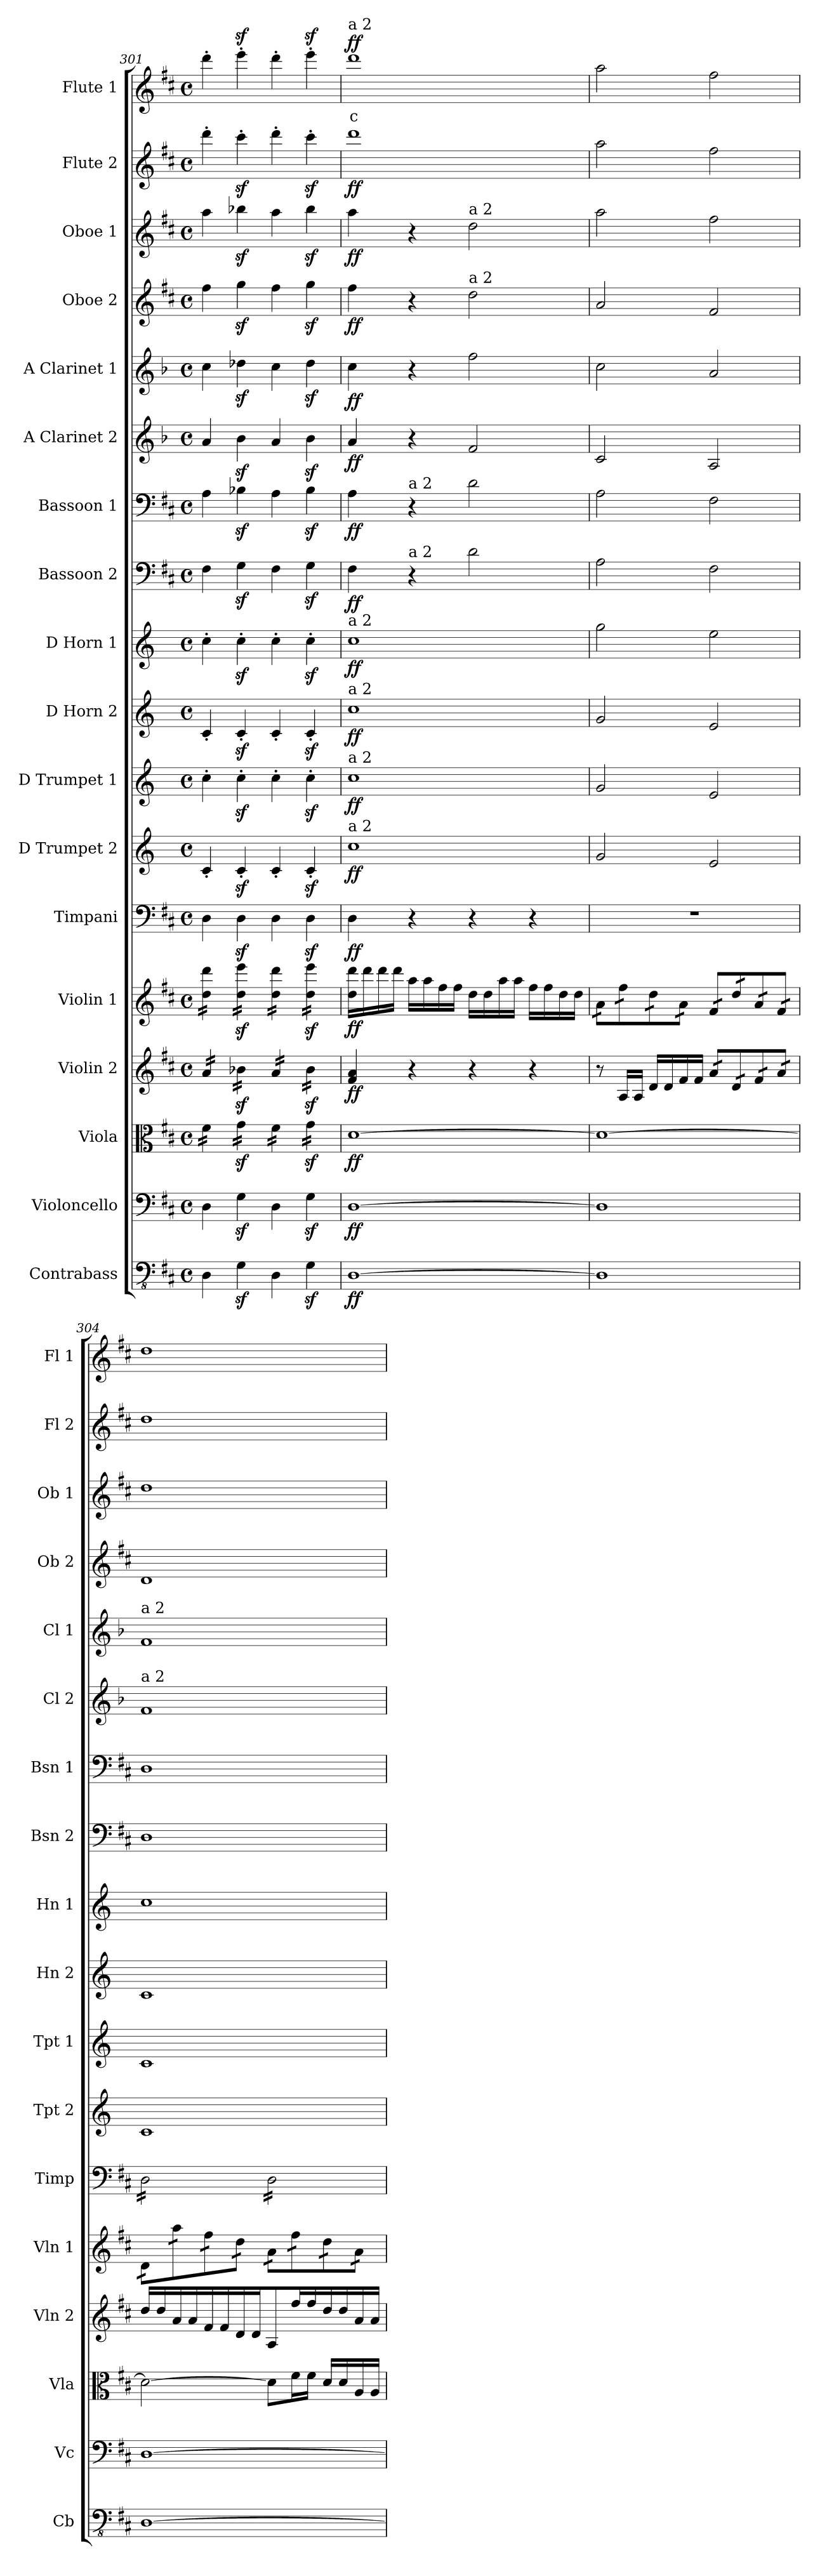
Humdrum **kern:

**kern	**dynam	**kern	**dynam	**kern	**dynam	**kern	**dynam	**kern	**dynam	**kern	**dynam	**kern	**dynam	**kern	**dynam	**kern	**dynam	**kern	**dynam	**kern	**dynam	**kern	**dynam	**kern	**dynam	**kern	**dynam	**kern	**dynam	**kern	**dynam	**kern	**dynam	**kern	**text	**dynam
*part18	*part18	*part17	*part17	*part16	*part16	*part15	*part15	*part14	*part14	*part13	*part13	*part12	*part12	*part11	*part11	*part10	*part10	*part9	*part9	*part8	*part8	*part7	*part7	*part6	*part6	*part5	*part5	*part4	*part4	*part3	*part3	*part2	*part2	*part1	*part1	*part1
*staff18	*staff18	*staff17	*staff17	*staff16	*staff16	*staff15	*staff15	*staff14	*staff14	*staff13	*staff13	*staff12	*staff12	*staff11	*staff11	*staff10	*staff10	*staff9	*staff9	*staff8	*staff8	*staff7	*staff7	*staff6	*staff6	*staff5	*staff5	*staff4	*staff4	*staff3	*staff3	*staff2	*staff2	*staff1	*staff1	*staff1
*I"Contrabass	*	*I"Violoncello	*	*I"Viola	*	*I"Violin 2	*	*I"Violin 1	*	*I"Timpani	*	*I"D Trumpet 2	*	*I"D Trumpet 1	*	*I"D Horn 2	*	*I"D Horn 1	*	*I"Bassoon 2	*	*I"Bassoon 1	*	*I"A Clarinet 2	*	*I"A Clarinet 1	*	*I"Oboe 2	*	*I"Oboe 1	*	*I"Flute 2	*	*I"Flute 1	*	*
*I'Cb	*	*I'Vc	*	*I'Vla	*	*I'Vln 2	*	*I'Vln 1	*	*I'Timp	*	*I'Tpt 2	*	*I'Tpt 1	*	*I'Hn 2	*	*I'Hn 1	*	*I'Bsn 2	*	*I'Bsn 1	*	*I'Cl 2	*	*I'Cl 1	*	*I'Ob 2	*	*I'Ob 1	*	*I'Fl 2	*	*I'Fl 1	*	*
*clefFv4	*	*clefF4	*	*clefC3	*	*clefG2	*	*clefG2	*	*clefF4	*	*clefG2	*	*clefG2	*	*clefG2	*	*clefG2	*	*clefF4	*	*clefF4	*	*clefG2	*	*clefG2	*	*clefG2	*	*clefG2	*	*clefG2	*	*clefG2	*	*
*	*	*	*	*	*	*	*	*	*	*	*	*ITrd-1c-2	*	*ITrd-1c-2	*	*ITrd6c10	*	*ITrd6c10	*	*	*	*	*	*ITrd2c3	*	*ITrd2c3	*	*	*	*	*	*	*	*	*	*
*k[f#c#]	*	*k[f#c#]	*	*k[f#c#]	*	*k[f#c#]	*	*k[f#c#]	*	*k[f#c#]	*	*k[f#c#]	*	*k[f#c#]	*	*k[f#c#]	*	*k[f#c#]	*	*k[f#c#]	*	*k[f#c#]	*	*k[f#c#]	*	*k[f#c#]	*	*k[f#c#]	*	*k[f#c#]	*	*k[f#c#]	*	*k[f#c#]	*	*
*M4/4	*	*M4/4	*	*M4/4	*	*M4/4	*	*M4/4	*	*M4/4	*	*M4/4	*	*M4/4	*	*M4/4	*	*M4/4	*	*M4/4	*	*M4/4	*	*M4/4	*	*M4/4	*	*M4/4	*	*M4/4	*	*M4/4	*	*M4/4	*	*
*met(c)	*	*met(c)	*	*met(c)	*	*met(c)	*	*met(c)	*	*met(c)	*	*met(c)	*	*met(c)	*	*met(c)	*	*met(c)	*	*met(c)	*	*met(c)	*	*met(c)	*	*met(c)	*	*met(c)	*	*met(c)	*	*met(c)	*	*met(c)	*	*
=301	=301	=301	=301	=301	=301	=301	=301	=301	=301	=301	=301	=301	=301	=301	=301	=301	=301	=301	=301	=301	=301	=301	=301	=301	=301	=301	=301	=301	=301	=301	=301	=301	=301	=301	=301	=301
*	*	*	*	*tremolo	*	*	*	*	*	*	*	*	*	*	*	*	*	*	*	*	*	*	*	*	*	*	*	*	*	*	*	*	*	*	*	*
*	*	*	*	*	*	*tremolo	*	*	*	*	*	*	*	*	*	*	*	*	*	*	*	*	*	*	*	*	*	*	*	*	*	*	*	*	*	*
*	*	*	*	*	*	*	*	*tremolo	*	*	*	*	*	*	*	*	*	*	*	*	*	*	*	*	*	*	*	*	*	*	*	*	*	*	*	*
4DD\	.	4D\	.	16f#\LL	.	16a/LL	.	16dd\ 16ddd\LL	.	4D\	.	4d'/	.	4dd'\	.	4D'/	.	4d'\	.	4F#\	.	4A\	.	4f#/	.	4a\	.	4ff#\	.	4aa\	.	4ddd'\	.	4ddd'\	.	.
.	.	.	.	16f#\	.	16a/	.	16dd\ 16ddd\	.	.	.	.	.	.	.	.	.	.	.	.	.	.	.	.	.	.	.	.	.	.	.	.	.	.	.	.
.	.	.	.	16f#\	.	16a/	.	16dd\ 16ddd\	.	.	.	.	.	.	.	.	.	.	.	.	.	.	.	.	.	.	.	.	.	.	.	.	.	.	.	.
.	.	.	.	16f#\JJ	.	16a/JJ	.	16dd\ 16ddd\JJ	.	.	.	.	.	.	.	.	.	.	.	.	.	.	.	.	.	.	.	.	.	.	.	.	.	.	.	.
4GGz<\	.	4Gz<\	.	16gz<\LL	.	16b-Xz<\LL	.	16dd\z< 16eee\z<LL	.	4Dz<\	.	4dz<'/	.	4ddz<'\	.	4Dz<'/	.	4dz<'\	.	4Gz<\	.	4B-Xz<\	.	4gz<\	.	4b-Xz<\	.	4ggz<\	.	4bb-Xz<\	.	4ccc#z<'\	.	4eeez<'\	.	.
.	.	.	.	16gz<\	.	16b-Xz<\	.	16dd\z< 16eee\z<	.	.	.	.	.	.	.	.	.	.	.	.	.	.	.	.	.	.	.	.	.	.	.	.	.	.	.	.
.	.	.	.	16gz<\	.	16b-Xz<\	.	16dd\z< 16eee\z<	.	.	.	.	.	.	.	.	.	.	.	.	.	.	.	.	.	.	.	.	.	.	.	.	.	.	.	.
.	.	.	.	16gz<\JJ	.	16b-Xz<\JJ	.	16dd\z< 16eee\z<JJ	.	.	.	.	.	.	.	.	.	.	.	.	.	.	.	.	.	.	.	.	.	.	.	.	.	.	.	.
4DD\	.	4D\	.	16f#\LL	.	16a/LL	.	16dd\ 16ddd\LL	.	4D\	.	4d'/	.	4dd'\	.	4D'/	.	4d'\	.	4F#\	.	4A\	.	4f#/	.	4a\	.	4ff#\	.	4aa\	.	4ddd'\	.	4ddd'\	.	.
.	.	.	.	16f#\	.	16a/	.	16dd\ 16ddd\	.	.	.	.	.	.	.	.	.	.	.	.	.	.	.	.	.	.	.	.	.	.	.	.	.	.	.	.
.	.	.	.	16f#\	.	16a/	.	16dd\ 16ddd\	.	.	.	.	.	.	.	.	.	.	.	.	.	.	.	.	.	.	.	.	.	.	.	.	.	.	.	.
.	.	.	.	16f#\JJ	.	16a/JJ	.	16dd\ 16ddd\JJ	.	.	.	.	.	.	.	.	.	.	.	.	.	.	.	.	.	.	.	.	.	.	.	.	.	.	.	.
4GGz<\	.	4Gz<\	.	16gz<\LL	.	16b-z<\LL	.	16dd\z< 16eee\z<LL	.	4Dz<\	.	4dz<'/	.	4ddz<'\	.	4Dz<'/	.	4dz<'\	.	4Gz<\	.	4B-z<\	.	4gz<\	.	4b-z<\	.	4ggz<\	.	4bb-z<\	.	4ccc#z<'\	.	4eeez<'\	.	.
.	.	.	.	16gz<\	.	16b-z<\	.	16dd\z< 16eee\z<	.	.	.	.	.	.	.	.	.	.	.	.	.	.	.	.	.	.	.	.	.	.	.	.	.	.	.	.
.	.	.	.	16gz<\	.	16b-z<\	.	16dd\z< 16eee\z<	.	.	.	.	.	.	.	.	.	.	.	.	.	.	.	.	.	.	.	.	.	.	.	.	.	.	.	.
.	.	.	.	16gz<\JJ	.	16b-z<\JJ	.	16dd\z< 16eee\z<JJ	.	.	.	.	.	.	.	.	.	.	.	.	.	.	.	.	.	.	.	.	.	.	.	.	.	.	.	.
*	*	*	*	*	*	*	*	*Xtremolo	*	*	*	*	*	*	*	*	*	*	*	*	*	*	*	*	*	*	*	*	*	*	*	*	*	*	*	*
*	*	*	*	*	*	*Xtremolo	*	*	*	*	*	*	*	*	*	*	*	*	*	*	*	*	*	*	*	*	*	*	*	*	*	*	*	*	*	*
*	*	*	*	*Xtremolo	*	*	*	*	*	*	*	*	*	*	*	*	*	*	*	*	*	*	*	*	*	*	*	*	*	*	*	*	*	*	*	*
=302	=302	=302	=302	=302	=302	=302	=302	=302	=302	=302	=302	=302	=302	=302	=302	=302	=302	=302	=302	=302	=302	=302	=302	=302	=302	=302	=302	=302	=302	=302	=302	=302	=302	=302	=302	=302
!	!	!	!	!	!	!	!	!	!	!	!	!	!	!	!	!	!	!	!	!	!	!	!	!	!	!	!	!	!	!	!	!	!	!LO:TX:a:t=a 2	!	!
!	!	!	!	!	!	!	!	!	!	!	!	!	!	!	!	!	!	!LO:TX:a:t=a 2	!	!	!	!	!	!	!	!	!	!	!	!	!	!	!	!	!	!
!	!	!	!	!	!	!	!	!	!	!	!	!	!	!	!	!LO:TX:a:t=a 2	!	!	!	!	!	!	!	!	!	!	!	!	!	!	!	!	!	!	!	!
!	!	!	!	!	!	!	!	!	!	!	!	!	!	!LO:TX:a:t=a 2	!	!	!	!	!	!	!	!	!	!	!	!	!	!	!	!	!	!	!	!	!	!
!	!	!	!	!	!	!	!	!	!	!	!	!LO:TX:a:t=a 2	!	!	!	!	!	!	!	!	!	!	!	!	!	!	!	!	!	!	!	!	!	!	!	!
!	!LO:DY:b	!	!LO:DY:b	!	!LO:DY:b	!	!LO:DY:b	!	!LO:DY:b	!	!LO:DY:b	!	!LO:DY:b	!	!LO:DY:b	!	!LO:DY:b	!	!LO:DY:b	!	!LO:DY:b	!	!LO:DY:b	!	!LO:DY:b	!	!LO:DY:b	!	!LO:DY:b	!	!LO:DY:b	!	!LO:DY:b	!	!LO:LY:b:color=#FF0000	!LO:DY:b
[1DD	ff	[1D	ff	[1d	ff	4f#/ 4a/	ff	16dd\ 16ddd\LL	ff	4D\	ff	1dd	ff	1dd	ff	1d	ff	1d	ff	4F#\	ff	4A\	ff	4f#/	ff	4a\	ff	4ff#\	ff	4aa\	ff	1ddd	ff	1ddd	c	ff
.	.	.	.	.	.	.	.	16ddd\	.	.	.	.	.	.	.	.	.	.	.	.	.	.	.	.	.	.	.	.	.	.	.	.	.	.	.	.
.	.	.	.	.	.	.	.	16ddd\	.	.	.	.	.	.	.	.	.	.	.	.	.	.	.	.	.	.	.	.	.	.	.	.	.	.	.	.
.	.	.	.	.	.	.	.	16ddd\JJ	.	.	.	.	.	.	.	.	.	.	.	.	.	.	.	.	.	.	.	.	.	.	.	.	.	.	.	.
!	!	!	!	!	!	!	!	!	!	!	!	!	!	!	!	!	!	!	!	!	!	!LO:TX:a:t=a 2	!	!	!	!	!	!	!	!	!	!	!	!	!	!
!	!	!	!	!	!	!	!	!	!	!	!	!	!	!	!	!	!	!	!	!LO:TX:a:t=a 2	!	!	!	!	!	!	!	!	!	!	!	!	!	!	!	!
.	.	.	.	.	.	4r	.	16aa\LL	.	4r	.	.	.	.	.	.	.	.	.	4r	.	4r	.	4r	.	4r	.	4r	.	4r	.	.	.	.	.	.
.	.	.	.	.	.	.	.	16aa\	.	.	.	.	.	.	.	.	.	.	.	.	.	.	.	.	.	.	.	.	.	.	.	.	.	.	.	.
.	.	.	.	.	.	.	.	16ff#\	.	.	.	.	.	.	.	.	.	.	.	.	.	.	.	.	.	.	.	.	.	.	.	.	.	.	.	.
.	.	.	.	.	.	.	.	16ff#\JJ	.	.	.	.	.	.	.	.	.	.	.	.	.	.	.	.	.	.	.	.	.	.	.	.	.	.	.	.
!	!	!	!	!	!	!	!	!	!	!	!	!	!	!	!	!	!	!	!	!	!	!	!	!	!	!	!	!	!	!LO:TX:a:t=a 2	!	!	!	!	!	!
!	!	!	!	!	!	!	!	!	!	!	!	!	!	!	!	!	!	!	!	!	!	!	!	!	!	!	!	!LO:TX:a:t=a 2	!	!	!	!	!	!	!	!
.	.	.	.	.	.	4r	.	16dd\LL	.	4r	.	.	.	.	.	.	.	.	.	2d\	.	2d\	.	2d/	.	2dd\	.	2dd\	.	2dd\	.	.	.	.	.	.
.	.	.	.	.	.	.	.	16dd\	.	.	.	.	.	.	.	.	.	.	.	.	.	.	.	.	.	.	.	.	.	.	.	.	.	.	.	.
.	.	.	.	.	.	.	.	16aa\	.	.	.	.	.	.	.	.	.	.	.	.	.	.	.	.	.	.	.	.	.	.	.	.	.	.	.	.
.	.	.	.	.	.	.	.	16aa\JJ	.	.	.	.	.	.	.	.	.	.	.	.	.	.	.	.	.	.	.	.	.	.	.	.	.	.	.	.
.	.	.	.	.	.	4r	.	16ff#\LL	.	4r	.	.	.	.	.	.	.	.	.	.	.	.	.	.	.	.	.	.	.	.	.	.	.	.	.	.
.	.	.	.	.	.	.	.	16ff#\	.	.	.	.	.	.	.	.	.	.	.	.	.	.	.	.	.	.	.	.	.	.	.	.	.	.	.	.
.	.	.	.	.	.	.	.	16dd\	.	.	.	.	.	.	.	.	.	.	.	.	.	.	.	.	.	.	.	.	.	.	.	.	.	.	.	.
.	.	.	.	.	.	.	.	16dd\JJ	.	.	.	.	.	.	.	.	.	.	.	.	.	.	.	.	.	.	.	.	.	.	.	.	.	.	.	.
=303	=303	=303	=303	=303	=303	=303	=303	=303	=303	=303	=303	=303	=303	=303	=303	=303	=303	=303	=303	=303	=303	=303	=303	=303	=303	=303	=303	=303	=303	=303	=303	=303	=303	=303	=303	=303
*	*	*	*	*	*	*	*	*tremolo	*	*	*	*	*	*	*	*	*	*	*	*	*	*	*	*	*	*	*	*	*	*	*	*	*	*	*	*
1DD]	.	1D]	.	1d_	.	8r	.	16a\LL	.	1r	.	2a/	.	2a/	.	2A/	.	2a\	.	2A\	.	2A\	.	2A/	.	2a\	.	2a/	.	2aa\	.	2aa\	.	2aa\	.	.
.	.	.	.	.	.	.	.	16a\	.	.	.	.	.	.	.	.	.	.	.	.	.	.	.	.	.	.	.	.	.	.	.	.	.	.	.	.
.	.	.	.	.	.	16A/LL	.	16ff#\	.	.	.	.	.	.	.	.	.	.	.	.	.	.	.	.	.	.	.	.	.	.	.	.	.	.	.	.
.	.	.	.	.	.	16A/JJ	.	16ff#\	.	.	.	.	.	.	.	.	.	.	.	.	.	.	.	.	.	.	.	.	.	.	.	.	.	.	.	.
.	.	.	.	.	.	16d/LL	.	16dd\	.	.	.	.	.	.	.	.	.	.	.	.	.	.	.	.	.	.	.	.	.	.	.	.	.	.	.	.
.	.	.	.	.	.	16d/	.	16dd\	.	.	.	.	.	.	.	.	.	.	.	.	.	.	.	.	.	.	.	.	.	.	.	.	.	.	.	.
.	.	.	.	.	.	16f#/	.	16a\	.	.	.	.	.	.	.	.	.	.	.	.	.	.	.	.	.	.	.	.	.	.	.	.	.	.	.	.
.	.	.	.	.	.	16f#/JJ	.	16a\JJ	.	.	.	.	.	.	.	.	.	.	.	.	.	.	.	.	.	.	.	.	.	.	.	.	.	.	.	.
*	*	*	*	*	*	*tremolo	*	*	*	*	*	*	*	*	*	*	*	*	*	*	*	*	*	*	*	*	*	*	*	*	*	*	*	*	*	*
.	.	.	.	.	.	16a/LL	.	16f#/LL	.	.	.	2f#/	.	2f#/	.	2F#/	.	2f#\	.	2F#\	.	2F#\	.	2F#/	.	2f#/	.	2f#/	.	2ff#\	.	2ff#\	.	2ff#\	.	.
.	.	.	.	.	.	16a/	.	16f#/	.	.	.	.	.	.	.	.	.	.	.	.	.	.	.	.	.	.	.	.	.	.	.	.	.	.	.	.
.	.	.	.	.	.	16d/	.	16dd/	.	.	.	.	.	.	.	.	.	.	.	.	.	.	.	.	.	.	.	.	.	.	.	.	.	.	.	.
.	.	.	.	.	.	16d/	.	16dd/	.	.	.	.	.	.	.	.	.	.	.	.	.	.	.	.	.	.	.	.	.	.	.	.	.	.	.	.
.	.	.	.	.	.	16f#/	.	16a/	.	.	.	.	.	.	.	.	.	.	.	.	.	.	.	.	.	.	.	.	.	.	.	.	.	.	.	.
.	.	.	.	.	.	16f#/	.	16a/	.	.	.	.	.	.	.	.	.	.	.	.	.	.	.	.	.	.	.	.	.	.	.	.	.	.	.	.
.	.	.	.	.	.	16a/	.	16f#/	.	.	.	.	.	.	.	.	.	.	.	.	.	.	.	.	.	.	.	.	.	.	.	.	.	.	.	.
.	.	.	.	.	.	16a/JJ	.	16f#/JJ	.	.	.	.	.	.	.	.	.	.	.	.	.	.	.	.	.	.	.	.	.	.	.	.	.	.	.	.
=304	=304	=304	=304	=304	=304	=304	=304	=304	=304	=304	=304	=304	=304	=304	=304	=304	=304	=304	=304	=304	=304	=304	=304	=304	=304	=304	=304	=304	=304	=304	=304	=304	=304	=304	=304	=304
!	!	!	!	!	!	!	!	!	!	!	!	!	!	!	!	!	!	!	!	!	!	!	!	!	!	!LO:TX:a:t=a 2	!	!	!	!	!	!	!	!	!	!
!	!	!	!	!	!	!	!	!	!	!	!	!	!	!	!	!	!	!	!	!	!	!	!	!LO:TX:a:t=a 2	!	!	!	!	!	!	!	!	!	!	!	!
*	*	*	*	*	*	*	*	*	*	*tremolo	*	*	*	*	*	*	*	*	*	*	*	*	*	*	*	*	*	*	*	*	*	*	*	*	*	*
[1DD	.	[1D	.	2d\_	.	16dd/LL	.	16d\LL	.	16D\LL	.	1d	.	1d	.	1D	.	1d	.	1D	.	1D	.	1d	.	1d	.	1d	.	1dd	.	1dd	.	1dd	.	.
.	.	.	.	.	.	16dd/	.	16d\	.	16D\	.	.	.	.	.	.	.	.	.	.	.	.	.	.	.	.	.	.	.	.	.	.	.	.	.	.
.	.	.	.	.	.	16a/	.	16aa\	.	16D\	.	.	.	.	.	.	.	.	.	.	.	.	.	.	.	.	.	.	.	.	.	.	.	.	.	.
.	.	.	.	.	.	16a/	.	16aa\	.	16D\	.	.	.	.	.	.	.	.	.	.	.	.	.	.	.	.	.	.	.	.	.	.	.	.	.	.
.	.	.	.	.	.	16f#/	.	16ff#\	.	16D\	.	.	.	.	.	.	.	.	.	.	.	.	.	.	.	.	.	.	.	.	.	.	.	.	.	.
.	.	.	.	.	.	16f#/	.	16ff#\	.	16D\	.	.	.	.	.	.	.	.	.	.	.	.	.	.	.	.	.	.	.	.	.	.	.	.	.	.
.	.	.	.	.	.	16d/	.	16dd\	.	16D\	.	.	.	.	.	.	.	.	.	.	.	.	.	.	.	.	.	.	.	.	.	.	.	.	.	.
.	.	.	.	.	.	16d/JJ	.	16dd\JJ	.	16D\JJ	.	.	.	.	.	.	.	.	.	.	.	.	.	.	.	.	.	.	.	.	.	.	.	.	.	.
*	*	*	*	*	*	*Xtremolo	*	*	*	*	*	*	*	*	*	*	*	*	*	*	*	*	*	*	*	*	*	*	*	*	*	*	*	*	*	*
.	.	.	.	8d\L]	.	8A/L	.	16a\LL	.	16D\LL	.	.	.	.	.	.	.	.	.	.	.	.	.	.	.	.	.	.	.	.	.	.	.	.	.	.
.	.	.	.	.	.	.	.	16a\	.	16D\	.	.	.	.	.	.	.	.	.	.	.	.	.	.	.	.	.	.	.	.	.	.	.	.	.	.
*	*	*	*	*	*	*tremolo	*	*	*	*	*	*	*	*	*	*	*	*	*	*	*	*	*	*	*	*	*	*	*	*	*	*	*	*	*	*
.	.	.	.	16f#\L	.	16ff#/	.	16ff#\	.	16D\	.	.	.	.	.	.	.	.	.	.	.	.	.	.	.	.	.	.	.	.	.	.	.	.	.	.
.	.	.	.	16f#\JJ	.	16ff#/	.	16ff#\	.	16D\	.	.	.	.	.	.	.	.	.	.	.	.	.	.	.	.	.	.	.	.	.	.	.	.	.	.
.	.	.	.	16d/LL	.	16dd/	.	16dd\	.	16D\	.	.	.	.	.	.	.	.	.	.	.	.	.	.	.	.	.	.	.	.	.	.	.	.	.	.
.	.	.	.	16d/	.	16dd/	.	16dd\	.	16D\	.	.	.	.	.	.	.	.	.	.	.	.	.	.	.	.	.	.	.	.	.	.	.	.	.	.
.	.	.	.	16A/	.	16a/	.	16a\	.	16D\	.	.	.	.	.	.	.	.	.	.	.	.	.	.	.	.	.	.	.	.	.	.	.	.	.	.
.	.	.	.	16A/JJ	.	16a/JJ	.	16a\JJ	.	16D\JJ	.	.	.	.	.	.	.	.	.	.	.	.	.	.	.	.	.	.	.	.	.	.	.	.	.	.
*	*	*	*	*	*	*	*	*	*	*Xtremolo	*	*	*	*	*	*	*	*	*	*	*	*	*	*	*	*	*	*	*	*	*	*	*	*	*	*
*	*	*	*	*	*	*	*	*Xtremolo	*	*	*	*	*	*	*	*	*	*	*	*	*	*	*	*	*	*	*	*	*	*	*	*	*	*	*	*
*	*	*	*	*	*	*Xtremolo	*	*	*	*	*	*	*	*	*	*	*	*	*	*	*	*	*	*	*	*	*	*	*	*	*	*	*	*	*	*
=	=	=	=	=	=	=	=	=	=	=	=	=	=	=	=	=	=	=	=	=	=	=	=	=	=	=	=	=	=	=	=	=	=	=	=	=
*-	*-	*-	*-	*-	*-	*-	*-	*-	*-	*-	*-	*-	*-	*-	*-	*-	*-	*-	*-	*-	*-	*-	*-	*-	*-	*-	*-	*-	*-	*-	*-	*-	*-	*-	*-	*-
